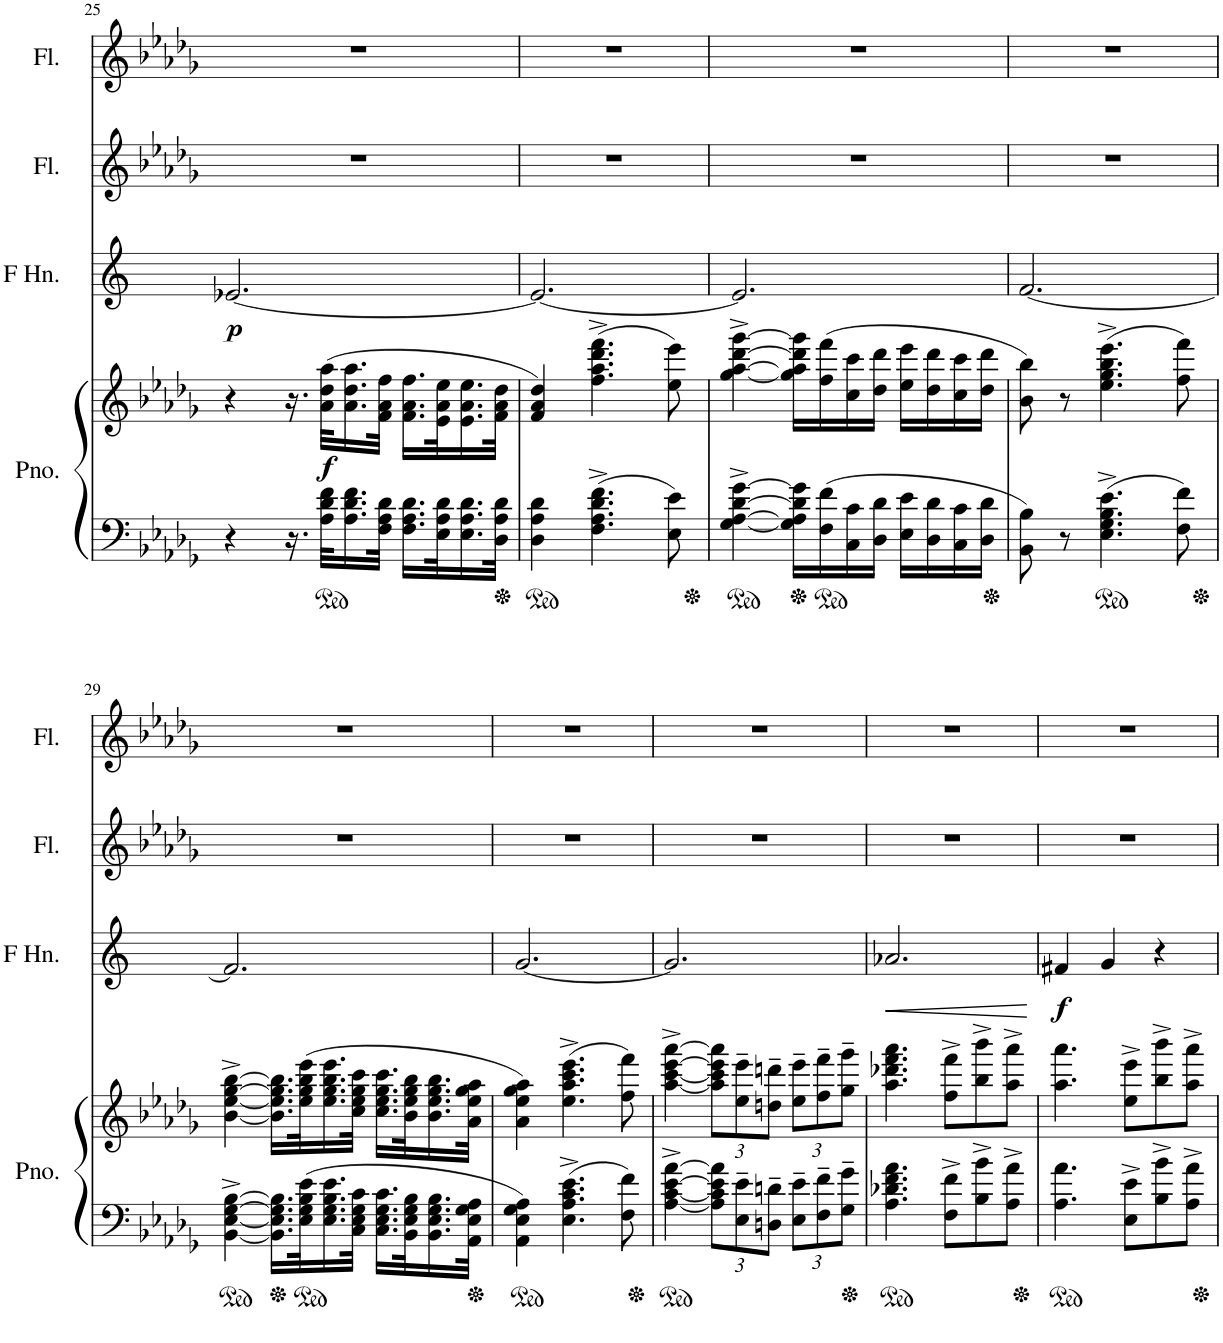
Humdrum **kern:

**kern	**kern	**dynam	**kern	**dynam	**kern	**kern
*part4	*part4	*part4	*part3	*part3	*part2	*part1
*staff5	*staff4	*staff4/5	*staff3	*staff3	*staff2	*staff1
*I"Piano	*	*	*I"Horn in F	*	*I"Flute	*I"Flute
*I'Pno.	*	*	*	*	*I'Fl.	*I'Fl.
!!LO:PB:g=z
*clefF4	*clefG2	*	*clefG2	*	*clefG2	*clefG2
*	*	*	*Trd4c7	*	*	*
*k[b-e-a-d-g-]	*k[b-e-a-d-g-]	*	*k[]	*	*k[b-e-a-d-g-]	*k[b-e-a-d-g-]
*M3/4	*M3/4	*	*M3/4	*	*M3/4	*M3/4
=25	=25	=25	=25	=25	=25	=25
!	!	!	!	!LO:DY:b	!	!
4r	4r	.	[2.e-X/	p	2.r	2.r
16.r	16.r	.	.	.	.	.
!	!	!LO:DY:b	!	!	!	!
32A-\ 32d-\ 32f\KLL	(32a-\ 32dd-\ 32aa-\KLL	f	.	.	.	.
16.A-\ 16.d-\ 16.f\	16.a-\ 16.dd-\ 16.aa-\	.	.	.	.	.
32F\ 32A-\ 32d-\JJk	32f\ 32a-\ 32ff\JJk	.	.	.	.	.
16.F\ 16.A-\ 16.d-\LL	16.f\ 16.a-\ 16.ff\LL	.	.	.	.	.
32E-\ 32A-\ 32d-\K	32e-\ 32a-\ 32ee-\K	.	.	.	.	.
16.E-\ 16.A-\ 16.d-\	16.e-\ 16.a-\ 16.ee-\	.	.	.	.	.
32D-\ 32A-\ 32d-\JJk	32f\ 32a-\ 32dd-\JJk	.	.	.	.	.
=26	=26	=26	=26	=26	=26	=26
4D-\ 4A-\ 4d-\	4f/ 4a-/ 4dd-/)	.	2.e-/_	.	2.r	2.r
4.F\^ 4.A-\^ 4.d-\^ 4.f\^	(4.ff\^ 4.aa-\^ 4.ddd-\^ 4.fff\^	.	.	.	.	.
8E-\ 8e-\	8ee-\ 8eee-\)	.	.	.	.	.
=27	=27	=27	=27	=27	=27	=27
[4G-\^ [4A-\^ [4d-\^ [4g-\^	[4gg-\^ [4aa-\^ [4ddd-\^ [4ggg-\^	.	2.e-/]	.	2.r	2.r
16G-\] 16A-\] 16d-\] 16g-\]LL	16gg-\] 16aa-\] 16ddd-\] 16ggg-\]LL	.	.	.	.	.
16F\ 16f\	(16ff\ 16fff\	.	.	.	.	.
16C\ 16c\	16cc\ 16ccc\	.	.	.	.	.
16D-\ 16d-\JJ	16dd-\ 16ddd-\JJ	.	.	.	.	.
16E-\ 16e-\LL	16ee-\ 16eee-\LL	.	.	.	.	.
16D-\ 16d-\	16dd-\ 16ddd-\	.	.	.	.	.
16C\ 16c\	16cc\ 16ccc\	.	.	.	.	.
16D-\ 16d-\JJ	16dd-\ 16ddd-\JJ	.	.	.	.	.
=28	=28	=28	=28	=28	=28	=28
8BB-\ 8B-\	8b-\ 8bb-\)	.	[2.f/	.	2.r	2.r
8r	8r	.	.	.	.	.
4.E-\^ 4.G-\^ 4.B-\^ 4.e-\^	(4.ee-\^ 4.gg-\^ 4.bb-\^ 4.eee-\^	.	.	.	.	.
8F\ 8f\	8ff\ 8fff\)	.	.	.	.	.
!!LO:LB:g=z
=29	=29	=29	=29	=29	=29	=29
[4BB-\^ [4E-\^ [4G-\^ [4B-\^	[4b-\^ [4ee-\^ [4gg-\^ [4bb-\^	.	2.f/]	.	2.r	2.r
16.BB-\] 16.E-\] 16.G-\] 16.B-\]LL	16.b-\] 16.ee-\] 16.gg-\] 16.bb-\]LL	.	.	.	.	.
32E-\ 32G-\ 32B-\ 32e-\K	(32ee-\ 32gg-\ 32bb-\ 32eee-\K	.	.	.	.	.
16.E-\ 16.G-\ 16.B-\ 16.e-\	16.ee-\ 16.gg-\ 16.bb-\ 16.eee-\	.	.	.	.	.
32C\ 32E-\ 32G-\ 32c\JJk	32cc\ 32ee-\ 32gg-\ 32ccc\JJk	.	.	.	.	.
16.C\ 16.E-\ 16.G-\ 16.c\LL	16.cc\ 16.ee-\ 16.gg-\ 16.ccc\LL	.	.	.	.	.
32BB-\ 32E-\ 32G-\ 32B-\K	32b-\ 32ee-\ 32gg-\ 32bb-\K	.	.	.	.	.
16.BB-\ 16.E-\ 16.G-\ 16.B-\	16.b-\ 16.ee-\ 16.gg-\ 16.bb-\	.	.	.	.	.
32AA-\ 32E-\ 32G-\ 32A-\JJk	32a-\ 32ee-\ 32gg-\ 32aa-\JJk	.	.	.	.	.
=30	=30	=30	=30	=30	=30	=30
4AA-\ 4E-\ 4G-\ 4A-\	4a-\ 4ee-\ 4gg-\ 4aa-\)	.	[2.g/	.	2.r	2.r
4.E-\^ 4.A-\^ 4.c\^ 4.e-\^	(4.ee-\^ 4.aa-\^ 4.ccc\^ 4.eee-\^	.	.	.	.	.
8F\ 8f\	8ff\ 8fff\)	.	.	.	.	.
=31	=31	=31	=31	=31	=31	=31
[4A-\^ [4c\^ [4e-\^ [4a-\^	[4aa-\^ [4ccc\^ [4eee-\^ [4aaa-\^	.	2.g/]	.	2.r	2.r
*Xbrackettup	*Xbrackettup	*	*	*	*	*
12A-\] 12c\] 12e-\] 12a-\]L	12aa-\] 12ccc\] 12eee-\] 12aaa-\]L	.	.	.	.	.
12E-\~ 12e-\~	12ee-\~ 12eee-\~	.	.	.	.	.
12Dn\~ 12dn\~J	12ddn\~ 12dddn\~J	.	.	.	.	.
12E-\~ 12e-\~L	12ee-\~ 12eee-\~L	.	.	.	.	.
12F\~ 12f\~	12ff\~ 12fff\~	.	.	.	.	.
12G-\~ 12g-\~J	12gg-\~ 12ggg-\~J	.	.	.	.	.
=32	=32	=32	=32	=32	=32	=32
!	!	!	!	!LO:HP:b	!	!
4.A-\ 4.d-X\ 4.f\ 4.a-\	4.aa-\ 4.ddd-X\ 4.fff\ 4.aaa-\	.	2.a-X/	<	2.r	2.r
8F\^ 8f\^L	8ff\^ 8fff\^L	.	.	.	.	.
8B-\^ 8b-\^	8bb-\^ 8bbb-\^	.	.	.	.	.
8A-\^ 8a-\^J	8aa-\^ 8aaa-\^J	.	.	.	.	.
.	.	.	.	[	.	.
=33	=33	=33	=33	=33	=33	=33
!	!	!	!	!LO:DY:b	!	!
4.A-\ 4.a-\	4.aa-\ 4.aaa-\	.	4f#X/	f	2.r	2.r
.	.	.	4g/	.	.	.
8E-\^ 8e-\^L	8ee-\^ 8eee-\^L	.	.	.	.	.
8B-\^ 8b-\^	8bb-\^ 8bbb-\^	.	4r	.	.	.
8A-\^ 8a-\^J	8aa-\^ 8aaa-\^J	.	.	.	.	.
=	=	=	=	=	=	=
*-	*-	*-	*-	*-	*-	*-
